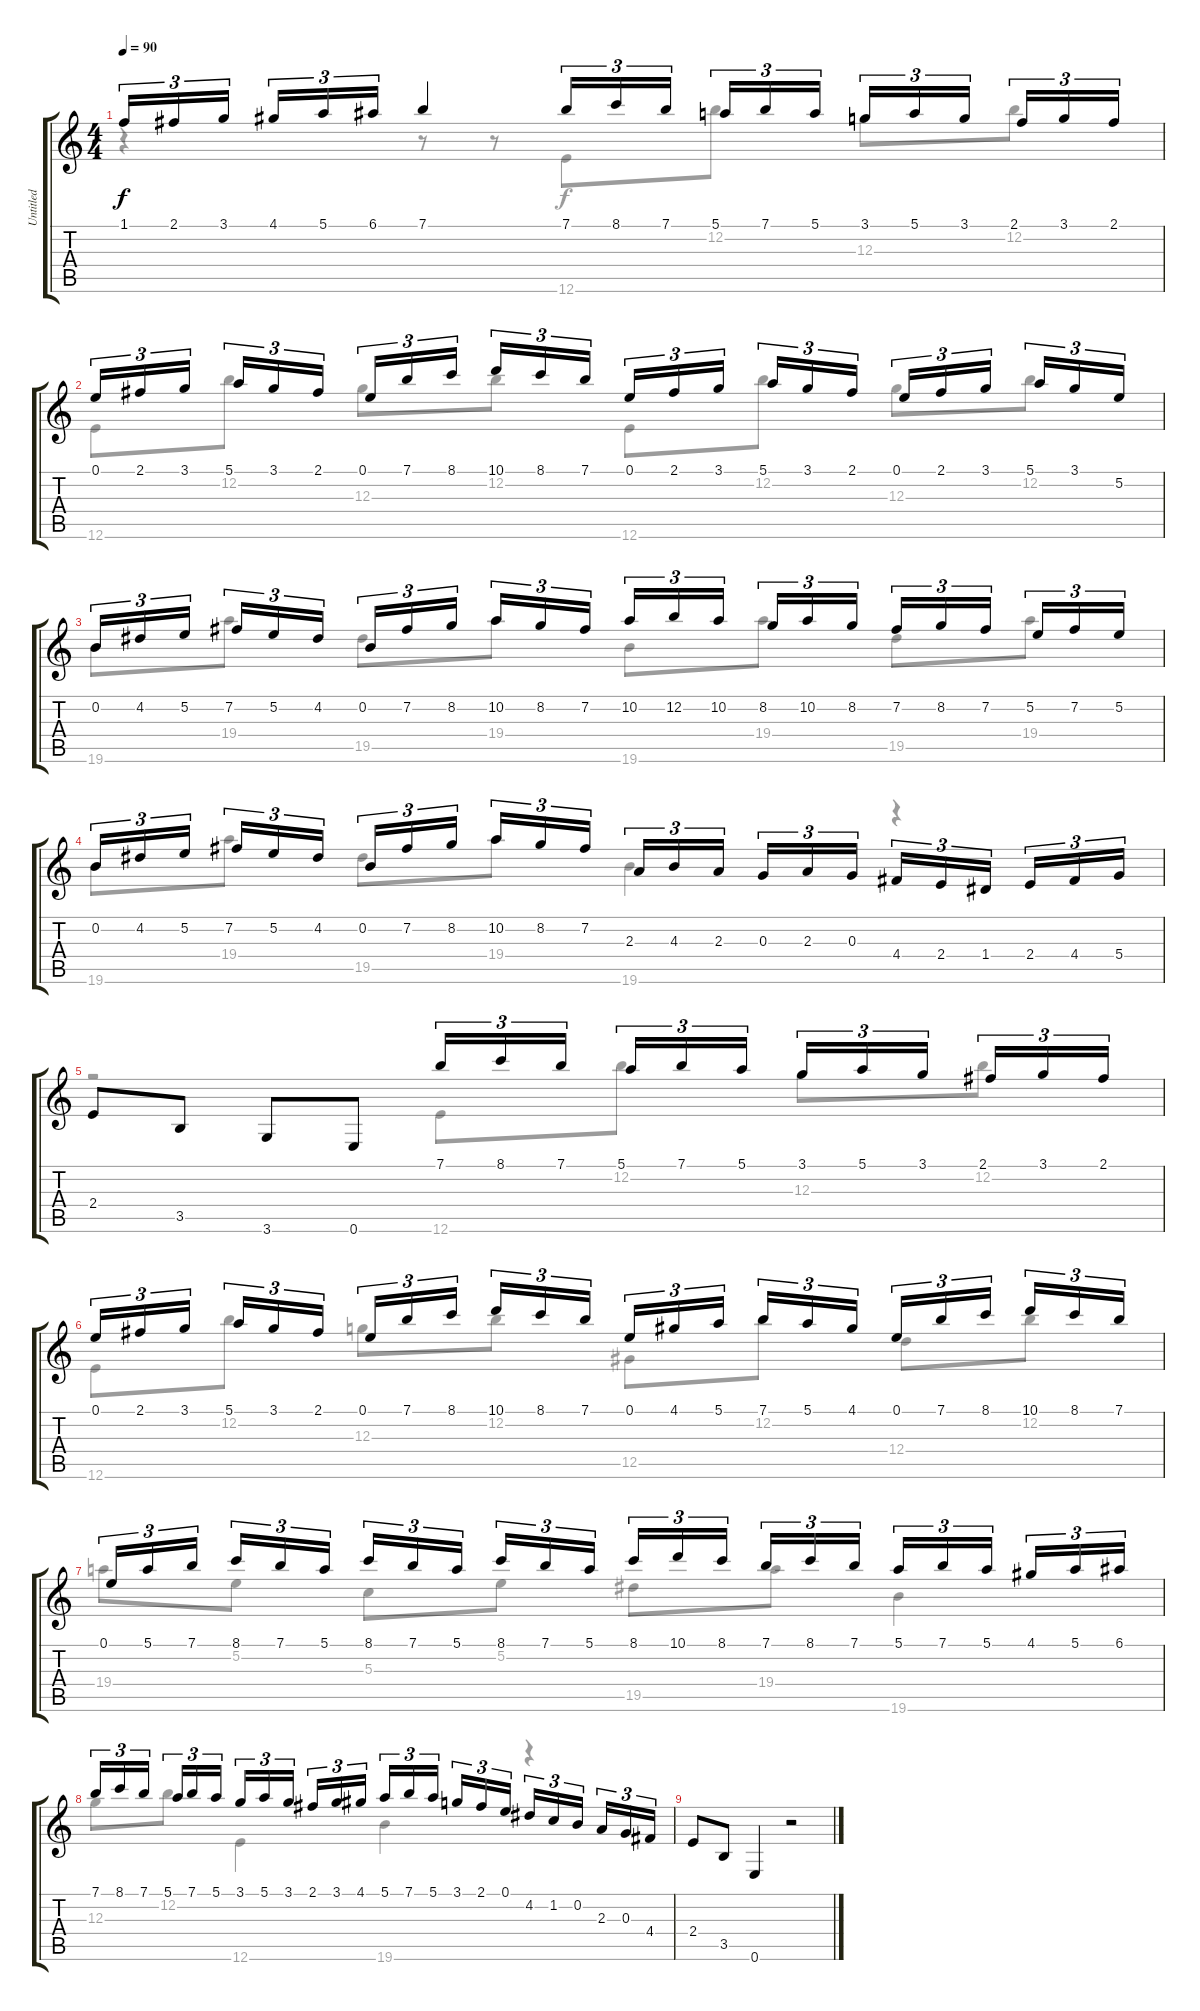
\track ("Untitled" "Untitled") {instrument acousticguitarnylon}
\staff {score tabs}
\tuning (E4 B3 G3 D3 Ab2 E2) {hide}
\voice
\ts (4 4)
\tempo 90
\clef g2
\ks c
1.1.16{tu (3 2) dy f} 2.1.16{tu (3 2)} 3.1.16{tu (3 2)} 4.1.16{tu (3 2)} 5.1.16{tu (3 2)} 6.1.16{tu (3 2)} 7.1.4 7.1.16{tu (3 2)} 8.1.16{tu (3 2)} 7.1.16{tu (3 2)} 5.1.16{tu (3 2)} 7.1.16{tu (3 2)} 5.1.16{tu (3 2)} 3.1.16{tu (3 2)} 5.1.16{tu (3 2)} 3.1.16{tu (3 2)} 2.1.16{tu (3 2)} 3.1.16{tu (3 2)} 2.1.16{tu (3 2)} |
0.1.16{tu (3 2)} 2.1.16{tu (3 2)} 3.1.16{tu (3 2)} 5.1.16{tu (3 2)} 3.1.16{tu (3 2)} 2.1.16{tu (3 2)} 0.1.16{tu (3 2)} 7.1.16{tu (3 2)} 8.1.16{tu (3 2)} 10.1.16{tu (3 2)} 8.1.16{tu (3 2)} 7.1.16{tu (3 2)} 0.1.16{tu (3 2)} 2.1.16{tu (3 2)} 3.1.16{tu (3 2)} 5.1.16{tu (3 2)} 3.1.16{tu (3 2)} 2.1.16{tu (3 2)} 0.1.16{tu (3 2)} 2.1.16{tu (3 2)} 3.1.16{tu (3 2)} 5.1.16{tu (3 2)} 3.1.16{tu (3 2)} 5.2.16{tu (3 2)} |
0.2.16{tu (3 2)} 4.2.16{tu (3 2)} 5.2.16{tu (3 2)} 7.2.16{tu (3 2)} 5.2.16{tu (3 2)} 4.2.16{tu (3 2)} 0.2.16{tu (3 2)} 7.2.16{tu (3 2)} 8.2.16{tu (3 2)} 10.2.16{tu (3 2)} 8.2.16{tu (3 2)} 7.2.16{tu (3 2)} 10.2.16{tu (3 2)} 12.2.16{tu (3 2)} 10.2.16{tu (3 2)} 8.2.16{tu (3 2)} 10.2.16{tu (3 2)} 8.2.16{tu (3 2)} 7.2.16{tu (3 2)} 8.2.16{tu (3 2)} 7.2.16{tu (3 2)} 5.2.16{tu (3 2)} 7.2.16{tu (3 2)} 5.2.16{tu (3 2)} |
0.2.16{tu (3 2)} 4.2.16{tu (3 2)} 5.2.16{tu (3 2)} 7.2.16{tu (3 2)} 5.2.16{tu (3 2)} 4.2.16{tu (3 2)} 0.2.16{tu (3 2)} 7.2.16{tu (3 2)} 8.2.16{tu (3 2)} 10.2.16{tu (3 2)} 8.2.16{tu (3 2)} 7.2.16{tu (3 2)} 2.3.16{tu (3 2)} 4.3.16{tu (3 2)} 2.3.16{tu (3 2)} 0.3.16{tu (3 2)} 2.3.16{tu (3 2)} 0.3.16{tu (3 2)} 4.4.16{tu (3 2)} 2.4.16{tu (3 2)} 1.4.16{tu (3 2)} 2.4.16{tu (3 2)} 4.4.16{tu (3 2)} 5.4.16{tu (3 2)} |
2.4.8 3.5.8 3.6.8 0.6.8 7.1.16{tu (3 2)} 8.1.16{tu (3 2)} 7.1.16{tu (3 2)} 5.1.16{tu (3 2)} 7.1.16{tu (3 2)} 5.1.16{tu (3 2)} 3.1.16{tu (3 2)} 5.1.16{tu (3 2)} 3.1.16{tu (3 2)} 2.1.16{tu (3 2)} 3.1.16{tu (3 2)} 2.1.16{tu (3 2)} |
0.1.16{tu (3 2)} 2.1.16{tu (3 2)} 3.1.16{tu (3 2)} 5.1.16{tu (3 2)} 3.1.16{tu (3 2)} 2.1.16{tu (3 2)} 0.1.16{tu (3 2)} 7.1.16{tu (3 2)} 8.1.16{tu (3 2)} 10.1.16{tu (3 2)} 8.1.16{tu (3 2)} 7.1.16{tu (3 2)} 0.1.16{tu (3 2)} 4.1.16{tu (3 2)} 5.1.16{tu (3 2)} 7.1.16{tu (3 2)} 5.1.16{tu (3 2)} 4.1.16{tu (3 2)} 0.1.16{tu (3 2)} 7.1.16{tu (3 2)} 8.1.16{tu (3 2)} 10.1.16{tu (3 2)} 8.1.16{tu (3 2)} 7.1.16{tu (3 2)} |
0.1.16{tu (3 2)} 5.1.16{tu (3 2)} 7.1.16{tu (3 2)} 8.1.16{tu (3 2)} 7.1.16{tu (3 2)} 5.1.16{tu (3 2)} 8.1.16{tu (3 2)} 7.1.16{tu (3 2)} 5.1.16{tu (3 2)} 8.1.16{tu (3 2)} 7.1.16{tu (3 2)} 5.1.16{tu (3 2)} 8.1.16{tu (3 2)} 10.1.16{tu (3 2)} 8.1.16{tu (3 2)} 7.1.16{tu (3 2)} 8.1.16{tu (3 2)} 7.1.16{tu (3 2)} 5.1.16{tu (3 2)} 7.1.16{tu (3 2)} 5.1.16{tu (3 2)} 4.1.16{tu (3 2)} 5.1.16{tu (3 2)} 6.1.16{tu (3 2)} |
7.1.16{tu (3 2)} 8.1.16{tu (3 2)} 7.1.16{tu (3 2)} 5.1.16{tu (3 2)} 7.1.16{tu (3 2)} 5.1.16{tu (3 2)} 3.1.16{tu (3 2)} 5.1.16{tu (3 2)} 3.1.16{tu (3 2)} 2.1.16{tu (3 2)} 3.1.16{tu (3 2)} 4.1.16{tu (3 2)} 5.1.16{tu (3 2)} 7.1.16{tu (3 2)} 5.1.16{tu (3 2)} 3.1.16{tu (3 2)} 2.1.16{tu (3 2)} 0.1.16{tu (3 2)} 4.2.16{tu (3 2)} 1.2.16{tu (3 2)} 0.2.16{tu (3 2)} 2.3.16{tu (3 2)} 0.3.16{tu (3 2)} 4.4.16{tu (3 2)} |
2.4.8 3.5.8 0.6.4 r.2
\voice
\clef g2
\ottava regular
\simile none
\ks c
r.4{dy f} r.8 r.8 12.6.8 12.2.8 12.3.8 12.2.8 |
12.6.8 12.2.8 12.3.8 12.2.8 12.6.8 12.2.8 12.3.8 12.2.8 |
19.6.8 19.4.8 19.5.8 19.4.8 19.6.8 19.4.8 19.5.8 19.4.8 |
19.6.8 19.4.8 19.5.8 19.4.8 19.6.4 r.4 |
r.2 12.6.8 12.2.8 12.3.8 12.2.8 |
12.6.8 12.2.8 12.3.8 12.2.8 12.5.8 12.2.8 12.4.8 12.2.8 |
19.4.8 5.2.8 5.3.8 5.2.8 19.5.8 19.4.8 19.6.4 |
12.3.8 12.2.8 12.6.4 19.6.4 r.4 |
